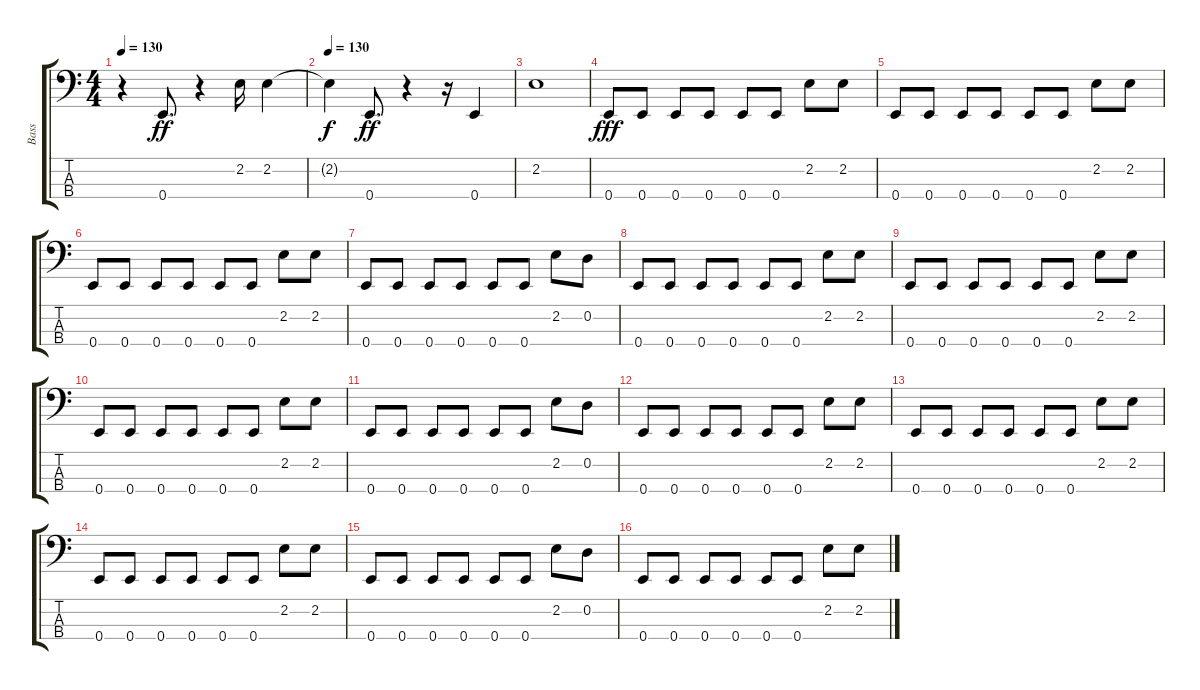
\track ("Bass" "Bass") {instrument electricbassfinger}
\staff {score tabs}
\tuning (G2 D2 A1 E1) {hide}
\ts (4 4)
\tempo 130
\clef f4
\ks c
r.4{dy ff} 0.4.8{d} r.4 2.2.16 2.2.4 |
\tempo 130
2.2{t}.4{dy f} 0.4.8{d dy ff} r.4 r.16 0.4.4 |
2.2.1 |
0.4.8{dy fff} 0.4.8 0.4.8 0.4.8 0.4.8 0.4.8 2.2.8 2.2.8 |
0.4.8 0.4.8 0.4.8 0.4.8 0.4.8 0.4.8 2.2.8 2.2.8 |
0.4.8 0.4.8 0.4.8 0.4.8 0.4.8 0.4.8 2.2.8 2.2.8 |
0.4.8 0.4.8 0.4.8 0.4.8 0.4.8 0.4.8 2.2.8 0.2.8 |
0.4.8 0.4.8 0.4.8 0.4.8 0.4.8 0.4.8 2.2.8 2.2.8 |
0.4.8 0.4.8 0.4.8 0.4.8 0.4.8 0.4.8 2.2.8 2.2.8 |
0.4.8 0.4.8 0.4.8 0.4.8 0.4.8 0.4.8 2.2.8 2.2.8 |
0.4.8 0.4.8 0.4.8 0.4.8 0.4.8 0.4.8 2.2.8 0.2.8 |
0.4.8 0.4.8 0.4.8 0.4.8 0.4.8 0.4.8 2.2.8 2.2.8 |
0.4.8 0.4.8 0.4.8 0.4.8 0.4.8 0.4.8 2.2.8 2.2.8 |
0.4.8 0.4.8 0.4.8 0.4.8 0.4.8 0.4.8 2.2.8 2.2.8 |
0.4.8 0.4.8 0.4.8 0.4.8 0.4.8 0.4.8 2.2.8 0.2.8 |
0.4.8 0.4.8 0.4.8 0.4.8 0.4.8 0.4.8 2.2.8 2.2.8
